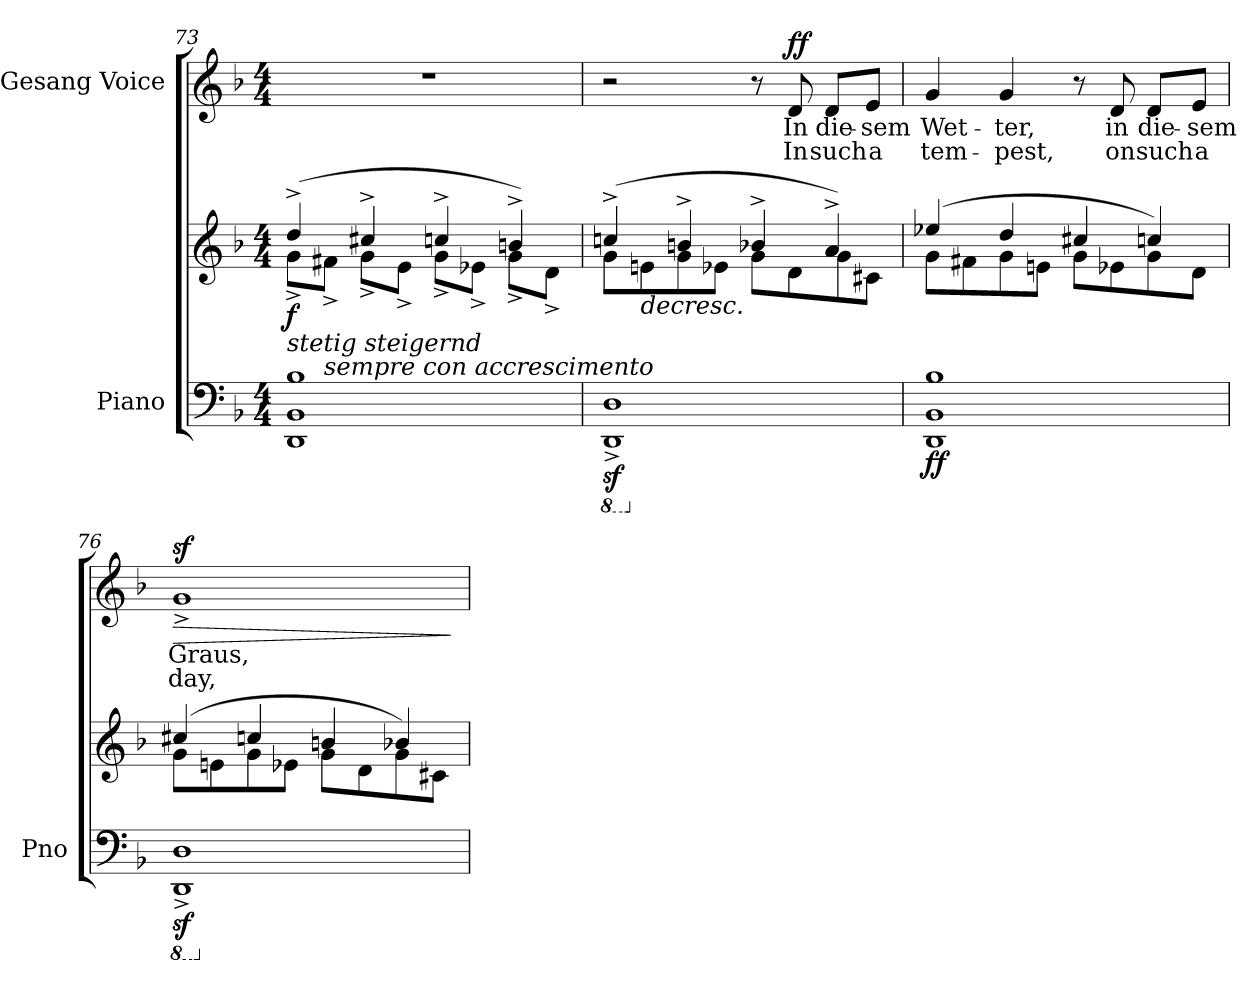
**kern	**kern	**dynam	**kern	**text	**text	**dynam
*part2	*part2	*part2	*part1	*part1	*part1	*part1
*staff3	*staff2	*staff2/3	*staff1	*staff1	*staff1	*staff1
*I"Piano	*	*	*I"Gesang Voice	*	*	*
*I'Pno	*	*	*	*	*	*
*clefF4	*clefG2	*	*clefG2	*	*	*
*k[b-]	*k[b-]	*	*k[b-]	*	*	*
*M4/4	*M4/4	*	*M4/4	*	*	*
=73	=73	=73	=73	=73	=73	=73
*	*^	*	*	*	*	*
!	!LO:TX:b:i:t=stetig steigernd	!	!	!	!	!	!
!	!	!	!LO:DY:b	!	!	!	!
1DD 1BB- 1B-	(4dd^/	8g^\L	f	1r	.	.	.
!	!	!LO:TX:b:i:t=sempre con accrescimento	!	!	!	!	!
.	.	8f#X^\J	.	.	.	.	.
.	4cc#X^/	8g^\L	.	.	.	.	.
.	.	8e^\J	.	.	.	.	.
.	4ccn^/	8g^\L	.	.	.	.	.
.	.	8e-X^\J	.	.	.	.	.
.	4bn^/)	8g^\L	.	.	.	.	.
.	.	8d^\J	.	.	.	.	.
!!LO:PB:g=z
=74	=74	=74	=74	=74	=74	=74	=74
*8ba	*	*	*	*	*	*	*
1DDDz<^> 1DDz<^>	(4ccn^/	8g\L	.	2r	.	.	.
!	!	!	!LO:HP:b	!	!	!	!
.	.	8en\	>	.	.	.	.
.	4bn^/	8g\	.	.	.	.	.
.	.	8e-X\J	.	.	.	.	.
.	4b-X^/	8g\L	.	8r	.	.	.
!	!	!	!	!	!LO:LY:b	!LO:LY:b	!LO:DY:b
.	.	8d\	.	8d/	In	In	ff
!	!	!	!	!	!LO:LY:b	!LO:LY:b	!
.	4a^/)	8g\	.	8d/L	die-	such	.
!	!	!	!	!	!LO:LY:b	!LO:LY:b	!
.	.	8c#X\J	.	8e/J	-sem	a	.
=75	=75	=75	=75	=75	=75	=75	=75
*X8ba	*	*	*	*	*	*	*
!	!	!	!LO:DY:b=2	!	!LO:LY:b	!LO:LY:b	!
1DD 1BB- 1B-	(4ee-X/	8g\L	ff	4g/	Wet-	tem-	.
.	.	8f#X\	.	.	.	.	.
!	!	!	!	!	!LO:LY:b	!LO:LY:b	!
.	4dd/	8g\	.	4g/	-ter,	-pest,	.
.	.	8en\J	.	.	.	.	.
.	4cc#X/	8g\L	.	8r	.	.	.
!	!	!	!	!	!LO:LY:b	!LO:LY:b	!
.	.	8e-X\	.	8d/	in	on	.
!	!	!	!	!	!LO:LY:b	!LO:LY:b	!
.	4ccn/)	8g\	.	8d/L	die-	such	.
!	!	!	!	!	!LO:LY:b	!LO:LY:b	!
.	.	8d\J	.	8e/J	-sem	a	.
=76	=76	=76	=76	=76	=76	=76	=76
*8ba	*	*	*	*	*	*	*
!	!	!	!	!	!LO:LY:b	!LO:LY:b	!LO:HP:b
1DDDz<^> 1DDz<^>	(4cc#X/	8g\L	.	1gz<^>	Graus,	day,	>
.	.	8en\	.	.	.	.	.
.	4ccn/	8g\	.	.	.	.	.
.	.	8e-X\J	.	.	.	.	.
.	4bn/	8g\L	.	.	.	.	.
.	.	8d\	.	.	.	.	.
.	4b-X/)	8g\	.	.	.	.	.
.	.	8c#X\J	]	.	.	.	.
*	*v	*v	*	*	*	*	*
.	.	.	.	.	.	]
*X8ba	*	*	*	*	*	*
=	=	=	=	=	=	=
*-	*-	*-	*-	*-	*-	*-
